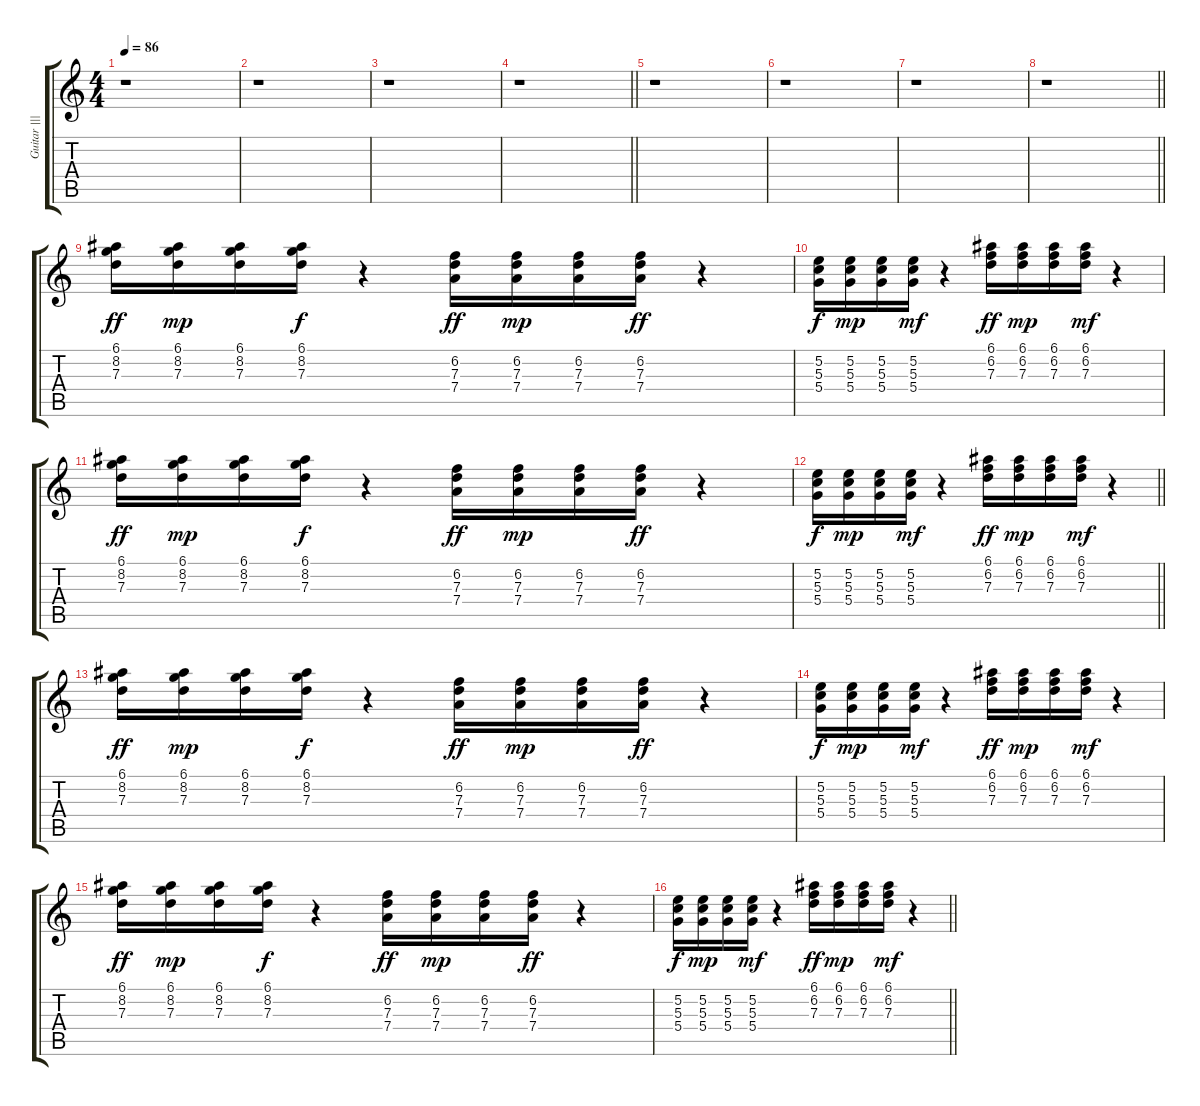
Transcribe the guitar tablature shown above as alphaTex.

\track ("Guitar |||| (clean) + Ending strings" "Guitar |||") {instrument electricguitarclean}
\staff {score tabs}
\tuning (E4 B3 G3 D3 A2 E2) {hide}
\ts (4 4)
\tempo 86
\clef g2
\ks c
r.1{dy ff} |
r.1 |
r.1 |
\barLineRight lightlight
r.1 |
r.1 |
r.1 |
r.1 |
\barLineRight lightlight
r.1 |
(6.1 8.2 7.3).16 (6.1 8.2 7.3).16{dy mp} (6.1 8.2 7.3).16 (6.1 8.2 7.3).16{dy f} r.4 (6.2 7.3 7.4).16{dy ff} (6.2 7.3 7.4).16{dy mp} (6.2 7.3 7.4).16 (6.2 7.3 7.4).16{dy ff} r.4 |
(5.2 5.3 5.4).16{dy f} (5.2 5.3 5.4).16{dy mp} (5.2 5.3 5.4).16 (5.2 5.3 5.4).16{dy mf} r.4 (6.1 6.2 7.3).16{dy ff} (6.1 6.2 7.3).16{dy mp} (6.1 6.2 7.3).16 (6.1 6.2 7.3).16{dy mf} r.4 |
(6.1 8.2 7.3).16{dy ff} (6.1 8.2 7.3).16{dy mp} (6.1 8.2 7.3).16 (6.1 8.2 7.3).16{dy f} r.4 (6.2 7.3 7.4).16{dy ff} (6.2 7.3 7.4).16{dy mp} (6.2 7.3 7.4).16 (6.2 7.3 7.4).16{dy ff} r.4 |
\barLineRight lightlight
(5.2 5.3 5.4).16{dy f} (5.2 5.3 5.4).16{dy mp} (5.2 5.3 5.4).16 (5.2 5.3 5.4).16{dy mf} r.4 (6.1 6.2 7.3).16{dy ff} (6.1 6.2 7.3).16{dy mp} (6.1 6.2 7.3).16 (6.1 6.2 7.3).16{dy mf} r.4 |
(6.1 8.2 7.3).16{dy ff} (6.1 8.2 7.3).16{dy mp} (6.1 8.2 7.3).16 (6.1 8.2 7.3).16{dy f} r.4 (6.2 7.3 7.4).16{dy ff} (6.2 7.3 7.4).16{dy mp} (6.2 7.3 7.4).16 (6.2 7.3 7.4).16{dy ff} r.4 |
(5.2 5.3 5.4).16{dy f} (5.2 5.3 5.4).16{dy mp} (5.2 5.3 5.4).16 (5.2 5.3 5.4).16{dy mf} r.4 (6.1 6.2 7.3).16{dy ff} (6.1 6.2 7.3).16{dy mp} (6.1 6.2 7.3).16 (6.1 6.2 7.3).16{dy mf} r.4 |
(6.1 8.2 7.3).16{dy ff} (6.1 8.2 7.3).16{dy mp} (6.1 8.2 7.3).16 (6.1 8.2 7.3).16{dy f} r.4 (6.2 7.3 7.4).16{dy ff} (6.2 7.3 7.4).16{dy mp} (6.2 7.3 7.4).16 (6.2 7.3 7.4).16{dy ff} r.4 |
\barLineRight lightlight
(5.2 5.3 5.4).16{dy f} (5.2 5.3 5.4).16{dy mp} (5.2 5.3 5.4).16 (5.2 5.3 5.4).16{dy mf} r.4 (6.1 6.2 7.3).16{dy ff} (6.1 6.2 7.3).16{dy mp} (6.1 6.2 7.3).16 (6.1 6.2 7.3).16{dy mf} r.4
